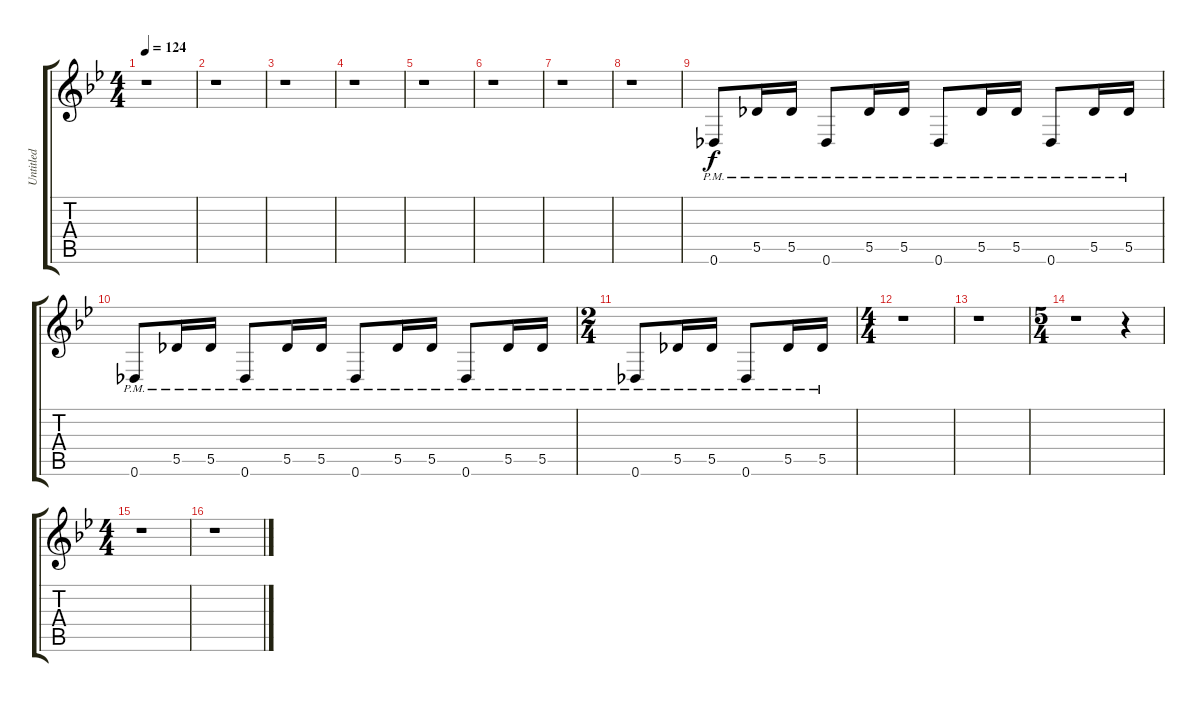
\track ("Untitled" "Untitled") {instrument electricguitarmuted}
\staff {score tabs}
\tuning (Eb4 Bb3 Gb3 Db3 Ab2 Db2) {hide}
\ts (4 4)
\tempo 124
\clef g2
\ks bb
r.1{dy f} |
r.1 |
r.1 |
r.1 |
r.1 |
r.1 |
r.1 |
r.1 |
0.6{pm}.8 5.5{pm}.16 5.5{pm}.16 0.6{pm}.8 5.5{pm}.16 5.5{pm}.16 0.6{pm}.8 5.5{pm}.16 5.5{pm}.16 0.6{pm}.8 5.5{pm}.16 5.5{pm}.16 |
0.6{pm}.8 5.5{pm}.16 5.5{pm}.16 0.6{pm}.8 5.5{pm}.16 5.5{pm}.16 0.6{pm}.8 5.5{pm}.16 5.5{pm}.16 0.6{pm}.8 5.5{pm}.16 5.5{pm}.16 |
\ts (2 4)
0.6{pm}.8 5.5{pm}.16 5.5{pm}.16 0.6{pm}.8 5.5{pm}.16 5.5{pm}.16 |
\ts (4 4)
r.1 |
r.1 |
\ts (5 4)
r.1 r.4 |
\ts (4 4)
r.1 |
r.1
